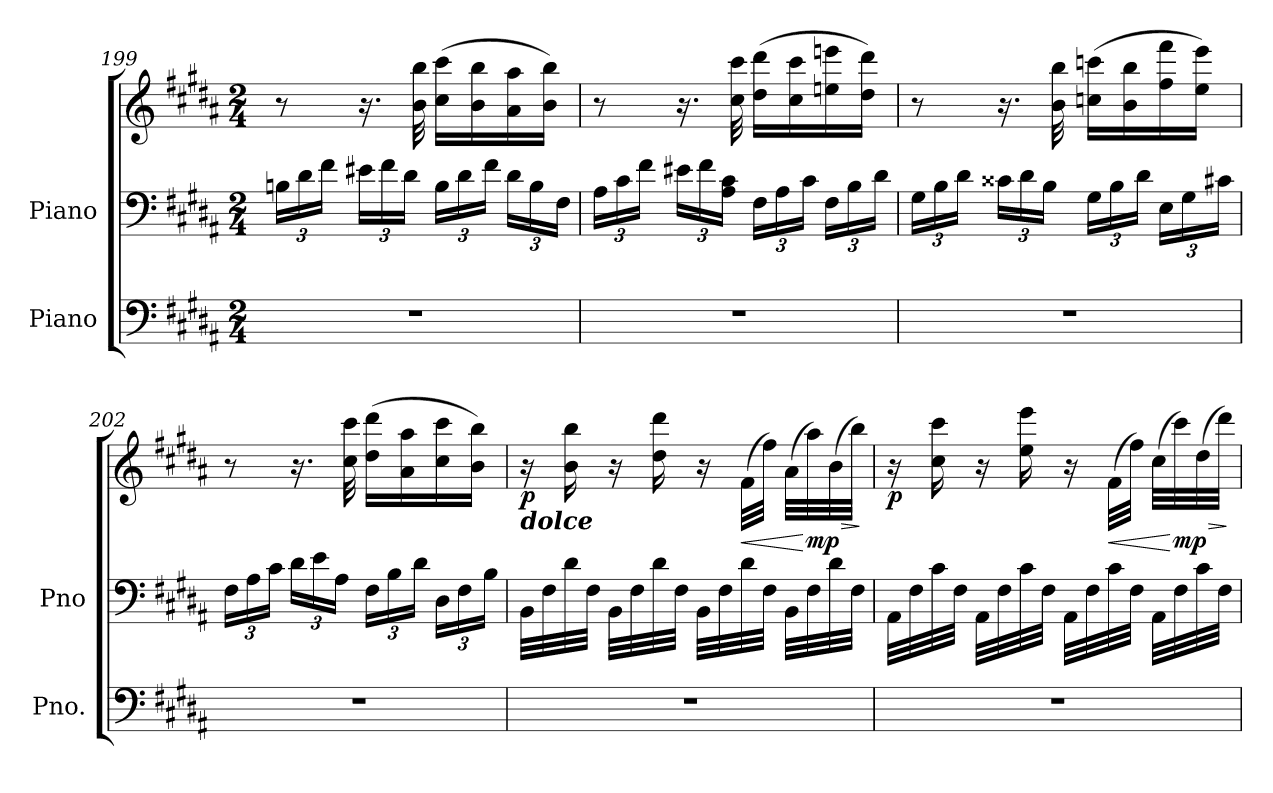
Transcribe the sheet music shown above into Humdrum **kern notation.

**kern	**kern	**kern	**dynam
*part2	*part1	*part1	*part1
*staff3	*staff2	*staff1	*staff1/2
*I"Piano	*I"Piano	*	*
*I'Pno.	*I'Pno	*	*
*clefF4	*clefF4	*clefG2	*
*k[f#c#g#d#a#]	*k[f#c#g#d#a#]	*k[f#c#g#d#a#]	*
*M2/4	*M2/4	*M2/4	*
*	*Xbrackettup	*	*
=199	=199	=199	=199
2r	24Bn\LL	8r	.
.	24d#\	.	.
.	24f#\JJ	.	.
.	24e#X\LL	16.r	.
.	24f#\	.	.
.	24d#\JJ	.	.
.	.	32b\ 32bb\	.
.	24B\LL	(>16cc#\ 16ccc#\LL	.
.	24d#\	.	.
.	.	16b\ 16bb\	.
.	24f#\JJ	.	.
.	24d#\LL	16a#\ 16aa#\	.
.	24B\	.	.
.	.	16b\ 16bb\JJ)	.
.	24F#\JJ	.	.
=200	=200	=200	=200
2r	24A#\LL	8r	.
.	24c#\	.	.
.	24f#\JJ	.	.
.	24e#X\LL	16.r	.
.	24f#\	.	.
.	24A#\ 24c#\JJ	.	.
.	.	32cc#\ 32ccc#\	.
.	24F#\LL	(>16dd#\ 16ddd#\LL	.
.	24A#\	.	.
.	.	16cc#\ 16ccc#\	.
.	24c#\JJ	.	.
.	24F#\LL	16een\ 16eeen\	.
.	24B\	.	.
.	.	16dd#\ 16ddd#\JJ)	.
.	24d#\JJ	.	.
=201	=201	=201	=201
2r	24G#\LL	8r	.
.	24B\	.	.
.	24d#\JJ	.	.
.	24c##X\LL	16.r	.
.	24d#\	.	.
.	24B\JJ	.	.
.	.	32b\ 32bb\	.
.	24G#\LL	(>16ccn\ 16cccn\LL	.
.	24B\	.	.
.	.	16b\ 16bb\	.
.	24d#\JJ	.	.
.	24E\LL	16ff#\ 16fff#\	.
.	24G#\	.	.
.	.	16ee\ 16eee\JJ)	.
.	24c#X\JJ	.	.
!!LO:LB:g=z
=202	=202	=202	=202
2r	24F#\LL	8r	.
.	24A#\	.	.
.	24c#\JJ	.	.
.	24d#\LL	16.r	.
.	24e\	.	.
.	24A#\JJ	.	.
.	.	32cc#\ 32ccc#\	.
.	24F#\LL	(>16dd#\ 16ddd#\LL	.
.	24B\	.	.
.	.	16a#\ 16aa#\	.
.	24d#\JJ	.	.
.	24D#\LL	16cc#\ 16ccc#\	.
.	24F#\	.	.
.	.	16b\ 16bb\JJ)	.
.	24B\JJ	.	.
=203	=203	=203	=203
!	!	!LO:TX:b:Bi:t=dolce	!
!	!	!	!LO:DY:b
2r	32BB\LLL	16r	p
.	32F#\	.	.
.	32d#\	16b\ 16bb\	.
.	32F#\JJJ	.	.
.	32BB\LLL	16r	.
.	32F#\	.	.
.	32d#\	16dd#\ 16ddd#\	.
.	32F#\JJJ	.	.
.	32BB\LLL	16r	.
.	32F#\	.	.
!	!	!	!LO:HP:b
.	32d#\	(>32f#\LLL	<
.	32F#\JJJ	32ff#\JJJ)	.
.	32BB\LLL	(>32a#\LLL	.
!	!	!	!LO:HP:n=1:b
!	!	!	!LO:DY:n=1:b
.	32F#\	32aa#\)	[ > mp
.	32d#\	(>32b\	.
.	32F#\JJJ	32bb\JJJ)	.
.	.	.	]
=204	=204	=204	=204
!	!	!	!LO:DY:b
2r	32AA#\LLL	16r	p
.	32F#\	.	.
.	32c#\	16cc#\ 16ccc#\	.
.	32F#\JJJ	.	.
.	32AA#\LLL	16r	.
.	32F#\	.	.
.	32c#\	16ee\ 16eee\	.
.	32F#\JJJ	.	.
.	32AA#\LLL	16r	.
.	32F#\	.	.
!	!	!	!LO:HP:b
.	32c#\	(>32f#\LLL	<
.	32F#\JJJ	32ff#\JJJ)	.
.	32AA#\LLL	(>32cc#\LLL	.
!	!	!	!LO:HP:n=1:b
!	!	!	!LO:DY:n=1:b
.	32F#\	32ccc#\)	[ > mp
.	32c#\	(>32dd#\	.
.	32F#\JJJ	32ddd#\JJJ)	.
.	.	.	]
=	=	=	=
*-	*-	*-	*-
